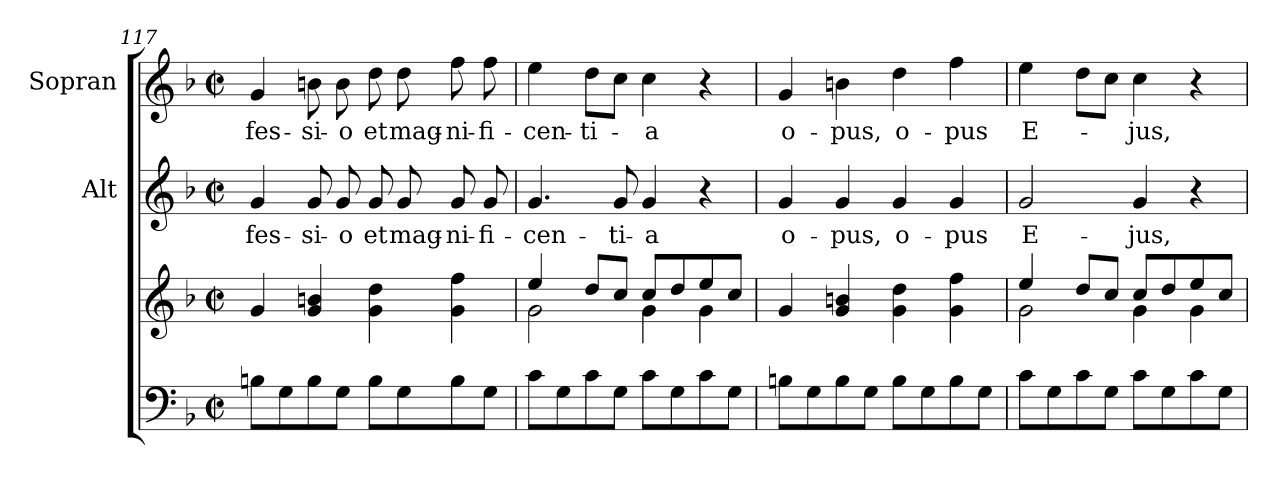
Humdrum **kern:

**kern	**kern	**kern	**text	**kern	**text
*part3	*part3	*part2	*part2	*part1	*part1
*staff4	*staff3	*staff2	*staff2	*staff1	*staff1
*	*	*I"Alt	*	*I"Sopran	*
*	*	*I'A.	*	*I'S.	*
!!LO:LB:g=z
*clefF4	*clefG2	*clefG2	*	*clefG2	*
*k[b-]	*k[b-]	*k[b-]	*	*k[b-]	*
*F:	*F:	*F:	*	*F:	*
*M2/2	*M2/2	*M2/2	*	*M2/2	*
*met(c|)	*met(c|)	*met(c|)	*	*met(c|)	*
=117	=117	=117	=117	=117	=117
!	!	!	!LO:LY:b	!	!LO:LY:b
8Bn\L	4g/	4g/	-fes-	4g/	-fes-
8G\	.	.	.	.	.
!	!	!	!LO:LY:b	!	!LO:LY:b
8B\	4g/ 4bn/	8g/	-si-	8bn\	-si-
!	!	!	!LO:LY:b	!	!LO:LY:b
8G\J	.	8g/	-o	8b\	-o
!	!	!	!LO:LY:b	!	!LO:LY:b
8B\L	4g\ 4dd\	8g/	et	8dd\	et
!	!	!	!LO:LY:b	!	!LO:LY:b
8G\	.	8g/	mag-	8dd\	mag-
!	!	!	!LO:LY:b	!	!LO:LY:b
8B\	4g\ 4ff\	8g/	-ni-	8ff\	-ni-
!	!	!	!LO:LY:b	!	!LO:LY:b
8G\J	.	8g/	-fi-	8ff\	-fi-
=118	=118	=118	=118	=118	=118
*	*^	*	*	*	*
!	!	!	!	!LO:LY:b	!	!LO:LY:b
8c\L	4ee/	2g\	4.g/	-cen-	4ee\	-cen-
8G\	.	.	.	.	.	.
!	!	!	!	!	!	!LO:LY:b
8c\	8dd/L	.	.	.	8dd\L	-ti-
!	!	!	!	!LO:LY:b	!	!
8G\J	8cc/J	.	8g/	-ti-	8cc\J	.
!	!	!	!	!LO:LY:b	!	!LO:LY:b
8c\L	8cc/L	4g\	4g/	-a	4cc\	-a
8G\	8dd/	.	.	.	.	.
8c\	8ee/	4g\	4r	.	4r	.
8G\J	8cc/J	.	.	.	.	.
*	*v	*v	*	*	*	*
=119	=119	=119	=119	=119	=119
!	!	!	!LO:LY:b	!	!LO:LY:b
8Bn\L	4g/	4g/	o-	4g/	o-
8G\	.	.	.	.	.
!	!	!	!LO:LY:b	!	!LO:LY:b
8B\	4g/ 4bn/	4g/	-pus,	4bn\	-pus,
8G\J	.	.	.	.	.
!	!	!	!LO:LY:b	!	!LO:LY:b
8B\L	4g\ 4dd\	4g/	o-	4dd\	o-
8G\	.	.	.	.	.
!	!	!	!LO:LY:b	!	!LO:LY:b
8B\	4g\ 4ff\	4g/	-pus	4ff\	-pus
8G\J	.	.	.	.	.
=120	=120	=120	=120	=120	=120
*	*^	*	*	*	*
!	!	!	!	!LO:LY:b	!	!LO:LY:b
8c\L	4ee/	2g\	2g/	E-	4ee\	E-
8G\	.	.	.	.	.	.
8c\	8dd/L	.	.	.	8dd\L	.
8G\J	8cc/J	.	.	.	8cc\J	.
!	!	!	!	!LO:LY:b	!	!LO:LY:b
8c\L	8cc/L	4g\	4g/	-jus,	4cc\	-jus,
8G\	8dd/	.	.	.	.	.
8c\	8ee/	4g\	4r	.	4r	.
8G\J	8cc/J	.	.	.	.	.
*	*v	*v	*	*	*	*
=	=	=	=	=	=
*-	*-	*-	*-	*-	*-
